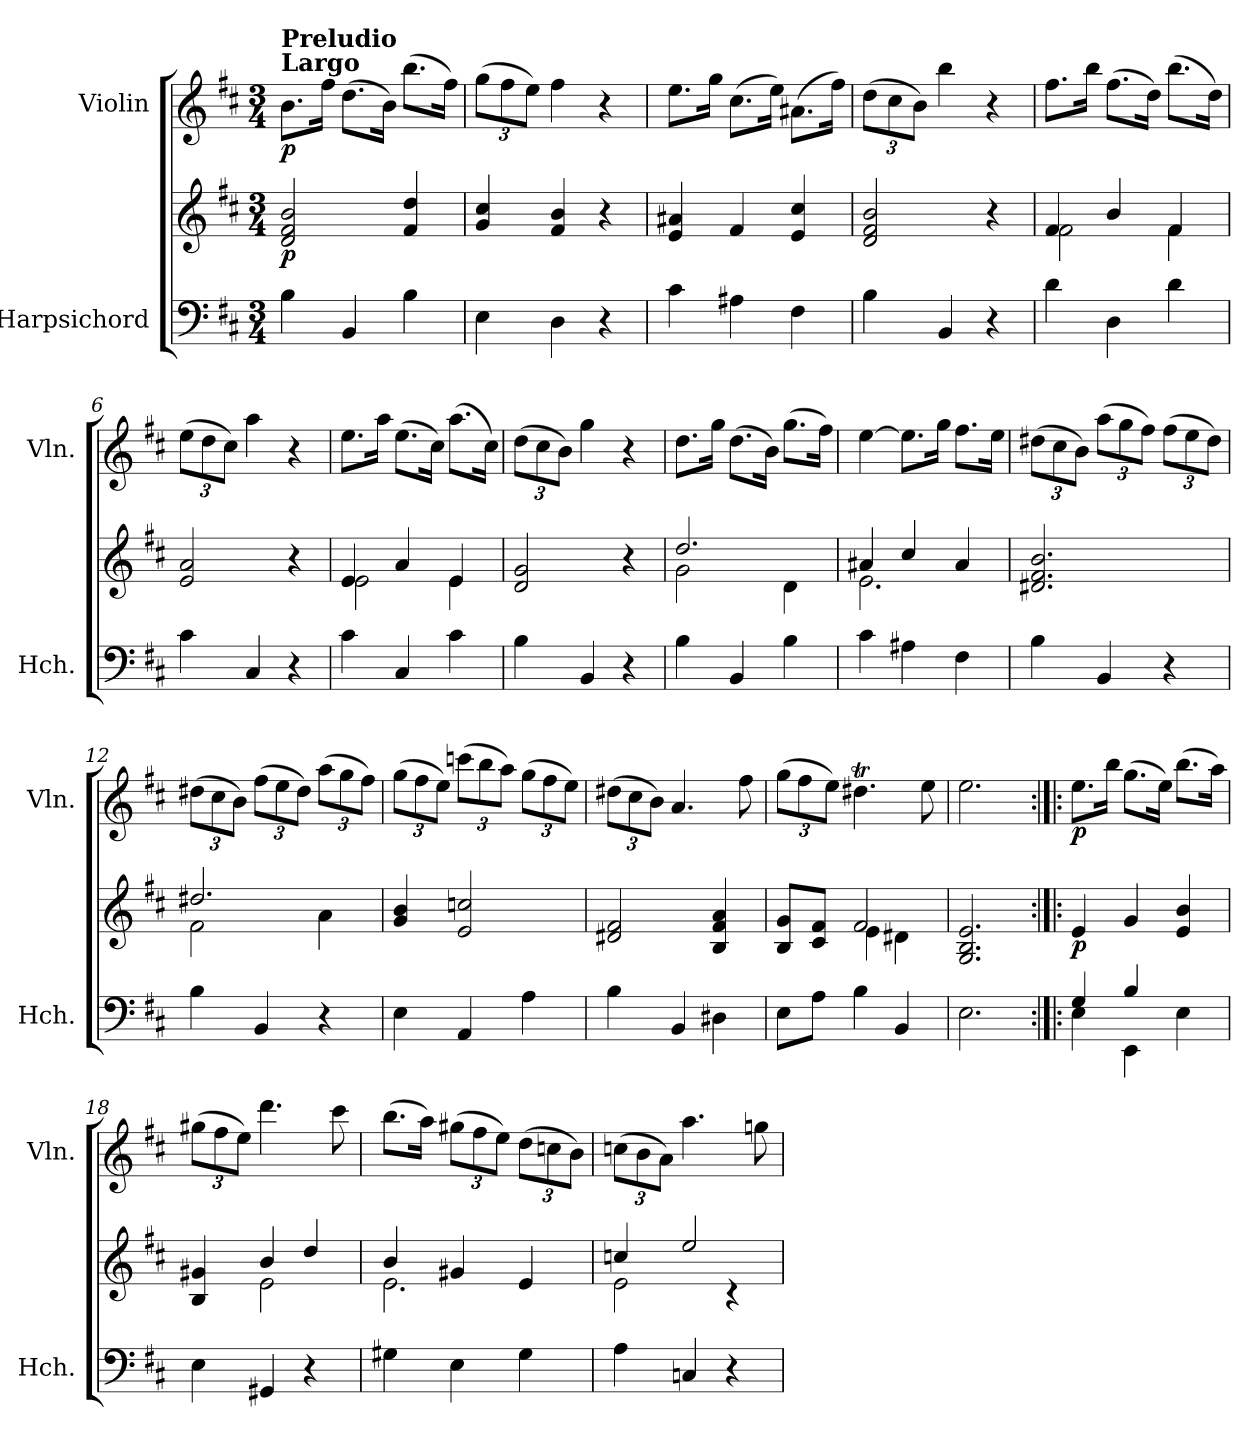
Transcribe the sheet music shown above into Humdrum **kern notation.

**kern	**kern	**dynam	**kern	**dynam
*part2	*part2	*part2	*part1	*part1
*staff3	*staff2	*staff2/3	*staff1	*staff1
*I"Harpsichord	*	*	*I"Violin	*
*I'Hch.	*	*	*I'Vln.	*
*clefF4	*clefG2	*	*clefG2	*
*k[f#c#]	*k[f#c#]	*	*k[f#c#]	*
*M3/4	*M3/4	*	*M3/4	*
=1	=1	=1	=1	=1
!	!	!	!LO:TX:a:B:t=Largo	!
!	!	!	!LO:TX:B:t=Preludio	!
!	!	!LO:DY:b	!	!LO:DY:b
4B\	2d/ 2f#/ 2b/	p	8.b\L	p
.	.	.	16ff#\Jk	.
4BB/	.	.	(>8.dd\L	.
.	.	.	16b\Jk)	.
4B\	4f#/ 4dd/	.	(>8.bb\L	.
.	.	.	16ff#\Jk)	.
=2	=2	=2	=2	=2
*	*	*	*Xbrackettup	*
4E\	4g/ 4cc#/	.	(>12gg\L	.
.	.	.	12ff#\	.
.	.	.	12ee\J)	.
4D\	4f#/ 4b/	.	4ff#\	.
4r	4r	.	4r	.
=3	=3	=3	=3	=3
4c#\	4e/ 4a#X/	.	8.ee\L	.
.	.	.	16gg\Jk	.
4A#X\	4f#/	.	(>8.cc#\L	.
.	.	.	16ee\Jk)	.
4F#\	4e/ 4cc#/	.	(>8.a#X\L	.
.	.	.	16ff#\Jk)	.
=4	=4	=4	=4	=4
4B\	2d/ 2f#/ 2b/	.	(>12dd\L	.
.	.	.	12cc#\	.
.	.	.	12b\J)	.
4BB/	.	.	4bb\	.
4r	4r	.	4r	.
=5	=5	=5	=5	=5
*	*^	*	*	*
4d\	4f#/	2f#\	.	8.ff#\L	.
.	.	.	.	16bb\Jk	.
4D\	4b/	.	.	(>8.ff#\L	.
.	.	.	.	16dd\Jk)	.
4d\	4f#/	4f#\	.	(>8.bb\L	.
.	.	.	.	16dd\Jk)	.
*	*v	*v	*	*	*
=6	=6	=6	=6	=6
4c#\	2e/ 2a/	.	(>12ee\L	.
.	.	.	12dd\	.
.	.	.	12cc#\J)	.
4C#/	.	.	4aa\	.
4r	4r	.	4r	.
!!LO:LB:g=z
=7	=7	=7	=7	=7
*	*^	*	*	*
4c#\	4e/	2e\	.	8.ee\L	.
.	.	.	.	16aa\Jk	.
4C#/	4a/	.	.	(>8.ee\L	.
.	.	.	.	16cc#\Jk)	.
4c#\	4e/	4e\	.	(>8.aa\L	.
.	.	.	.	16cc#\Jk)	.
*	*v	*v	*	*	*
=8	=8	=8	=8	=8
4B\	2d/ 2g/	.	(>12dd\L	.
.	.	.	12cc#\	.
.	.	.	12b\J)	.
4BB/	.	.	4gg\	.
4r	4r	.	4r	.
=9	=9	=9	=9	=9
*	*^	*	*	*
4B\	2.dd/	2g\	.	8.dd\L	.
.	.	.	.	16gg\Jk	.
4BB/	.	.	.	(>8.dd\L	.
.	.	.	.	16b\Jk)	.
4B\	.	4d\	.	(>8.gg\L	.
.	.	.	.	16ff#\Jk)	.
=10	=10	=10	=10	=10	=10
4c#\	4a#X/	2.e\	.	[4ee\	.
4A#X\	4cc#/	.	.	8.ee\L]	.
.	.	.	.	16gg\Jk	.
4F#\	4a#/	.	.	8.ff#\L	.
.	.	.	.	16ee\Jk	.
*	*v	*v	*	*	*
=11	=11	=11	=11	=11
4B\	2.d#X/ 2.f#/ 2.b/	.	(>12dd#X\L	.
.	.	.	12cc#\	.
.	.	.	12b\J)	.
4BB/	.	.	(>12aa\L	.
.	.	.	12gg\	.
.	.	.	12ff#\J)	.
4r	.	.	(>12ff#\L	.
.	.	.	12ee\	.
.	.	.	12dd#\J)	.
!!LO:LB:g=z
=12	=12	=12	=12	=12
*	*^	*	*	*
4B\	2.dd#X/	2f#\	.	(>12dd#X\L	.
.	.	.	.	12cc#\	.
.	.	.	.	12b\J)	.
4BB/	.	.	.	(>12ff#\L	.
.	.	.	.	12ee\	.
.	.	.	.	12dd#\J)	.
4r	.	4a\	.	(>12aa\L	.
.	.	.	.	12gg\	.
.	.	.	.	12ff#\J)	.
*	*v	*v	*	*	*
=13	=13	=13	=13	=13
4E\	4g/ 4b/	.	(>12gg\L	.
.	.	.	12ff#\	.
.	.	.	12ee\J)	.
4AA/	2e/ 2ccn/	.	(>12cccn\L	.
.	.	.	12bb\	.
.	.	.	12aa\J)	.
4A\	.	.	(>12gg\L	.
.	.	.	12ff#\	.
.	.	.	12ee\J)	.
=14	=14	=14	=14	=14
4B\	2d#X/ 2f#/	.	(>12dd#X\L	.
.	.	.	12cc#\	.
.	.	.	12b\J)	.
4BB/	.	.	4.a/	.
4D#X\	4B/ 4f#/ 4a/	.	.	.
.	.	.	8ff#\	.
=15	=15	=15	=15	=15
*	*^	*	*	*
8E\L	8B/ 8g/L	4ryy	.	(>12gg\L	.
.	.	.	.	12ff#\	.
8A\J	8c#/ 8f#/J	.	.	.	.
.	.	.	.	12ee\J)	.
4B\	2f#/	4e\	.	4.dd#Xt\	.
4BB/	.	4d#X\	.	.	.
.	.	.	.	8eeTTT\	.
*	*v	*v	*	*	*
=16	=16	=16	=16	=16
2.E\	2.G/ 2.B/ 2.e/	.	2.ee\	.
!!LO:PB:g=z
=17:|!|:	=17:|!|:	=17:|!|:	=17:|!|:	=17:|!|:
*^	*	*	*	*
!	!	!	!LO:DY:b	!	!LO:DY:b
4G/	4E\	4e/	p	8.ee\L	p
.	.	.	.	16bb\Jk	.
4B/	4EE\	4g/	.	(>8.gg\L	.
.	.	.	.	16ee\Jk)	.
4E\	4ryy	4e/ 4b/	.	(>8.bb\L	.
.	.	.	.	16aa\Jk)	.
*v	*v	*	*	*	*
=18	=18	=18	=18	=18
*	*^	*	*	*
4E\	4B/ 4g#X/	4ryy	.	(>12gg#X\L	.
.	.	.	.	12ff#\	.
.	.	.	.	12ee\J)	.
4GG#X/	4b/	2e\	.	4.ddd\	.
4r	4dd/	.	.	.	.
.	.	.	.	8ccc#\	.
=19	=19	=19	=19	=19	=19
4G#X\	4b/	2.e\	.	(>8.bb\L	.
.	.	.	.	16aa\Jk)	.
4E\	4g#X/	.	.	(>12gg#X\L	.
.	.	.	.	12ff#\	.
.	.	.	.	12ee\J)	.
4G#\	4e/	.	.	(>12dd\L	.
.	.	.	.	12ccn\	.
.	.	.	.	12b\J)	.
=20	=20	=20	=20	=20	=20
4A\	4ccn/	2e\	.	(>12ccn\L	.
.	.	.	.	12b\	.
.	.	.	.	12a\J)	.
4Cni/	2ee/	.	.	4.aa\	.
4r	.	4r	.	.	.
.	.	.	.	8ggni\	.
*	*v	*v	*	*	*
=	=	=	=	=
*-	*-	*-	*-	*-
